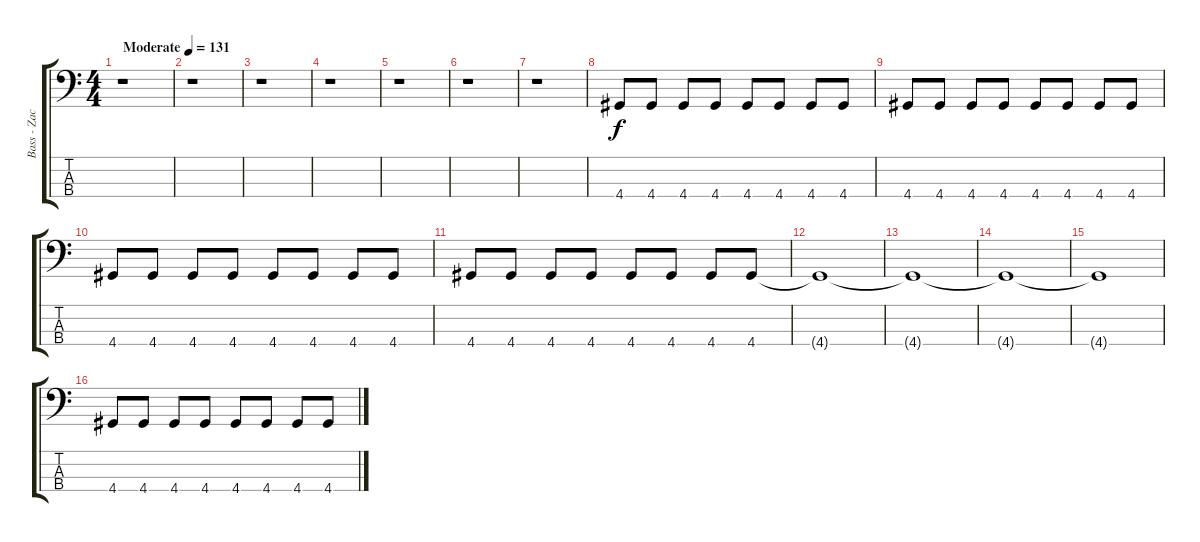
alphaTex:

\track ("Bass - Zack" "Bass - Zac") {instrument electricbassfinger}
\staff {score tabs}
\tuning (G2 D2 A1 E1) {hide}
\ts (4 4)
\tempo (131 "Moderate")
\clef f4
\ks c
r.1{dy f instrument electricbassfinger} |
r.1 |
r.1 |
r.1 |
r.1 |
r.1 |
r.1 |
4.4.8 4.4.8 4.4.8 4.4.8 4.4.8 4.4.8 4.4.8 4.4.8 |
4.4.8 4.4.8 4.4.8 4.4.8 4.4.8 4.4.8 4.4.8 4.4.8 |
4.4.8 4.4.8 4.4.8 4.4.8 4.4.8 4.4.8 4.4.8 4.4.8 |
4.4.8 4.4.8 4.4.8 4.4.8 4.4.8 4.4.8 4.4.8 4.4.8 |
4.4{t}.1 |
4.4{t}.1 |
4.4{t}.1 |
4.4{t}.1 |
4.4.8 4.4.8 4.4.8 4.4.8 4.4.8 4.4.8 4.4.8 4.4.8
